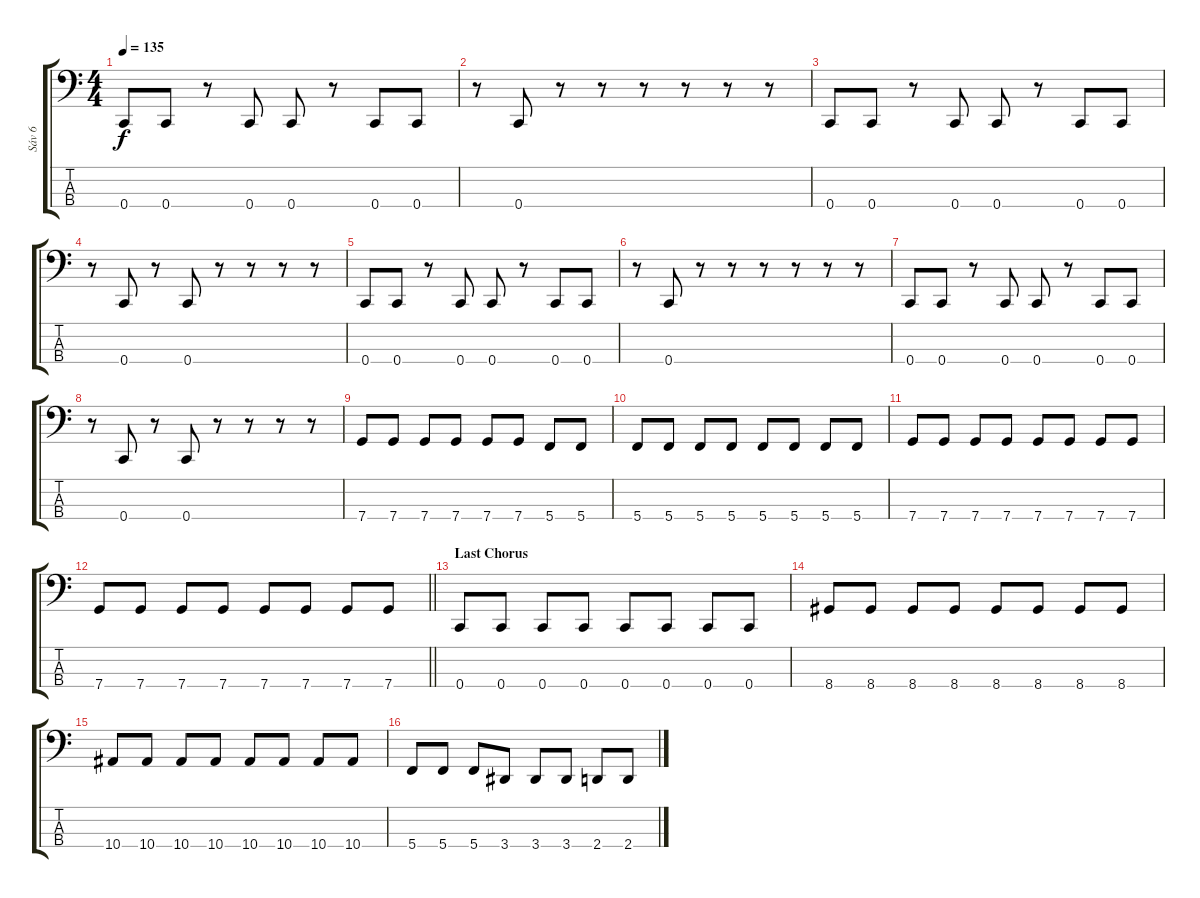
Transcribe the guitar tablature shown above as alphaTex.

\track ("Sáv 6" "Sáv 6") {instrument electricbasspick}
\staff {score tabs}
\tuning (F2 C2 G1 C1) {hide}
\ts (4 4)
\tempo 135
\clef f4
\ks c
0.4.8{dy f} 0.4.8 r.8 0.4.8 0.4.8 r.8 0.4.8 0.4.8 |
r.8 0.4.8 r.8 r.8 r.8 r.8 r.8 r.8 |
0.4.8 0.4.8 r.8 0.4.8 0.4.8 r.8 0.4.8 0.4.8 |
r.8 0.4.8 r.8 0.4.8 r.8 r.8 r.8 r.8 |
0.4.8 0.4.8 r.8 0.4.8 0.4.8 r.8 0.4.8 0.4.8 |
r.8 0.4.8 r.8 r.8 r.8 r.8 r.8 r.8 |
0.4.8 0.4.8 r.8 0.4.8 0.4.8 r.8 0.4.8 0.4.8 |
r.8 0.4.8 r.8 0.4.8 r.8 r.8 r.8 r.8 |
7.4.8 7.4.8 7.4.8 7.4.8 7.4.8 7.4.8 5.4.8 5.4.8 |
5.4.8 5.4.8 5.4.8 5.4.8 5.4.8 5.4.8 5.4.8 5.4.8 |
7.4.8 7.4.8 7.4.8 7.4.8 7.4.8 7.4.8 7.4.8 7.4.8 |
\barLineRight lightlight
7.4.8 7.4.8 7.4.8 7.4.8 7.4.8 7.4.8 7.4.8 7.4.8 |
\section ("" "Last Chorus")
0.4.8 0.4.8 0.4.8 0.4.8 0.4.8 0.4.8 0.4.8 0.4.8 |
8.4.8 8.4.8 8.4.8 8.4.8 8.4.8 8.4.8 8.4.8 8.4.8 |
10.4.8 10.4.8 10.4.8 10.4.8 10.4.8 10.4.8 10.4.8 10.4.8 |
5.4.8 5.4.8 5.4.8 3.4.8 3.4.8 3.4.8 2.4.8 2.4.8
